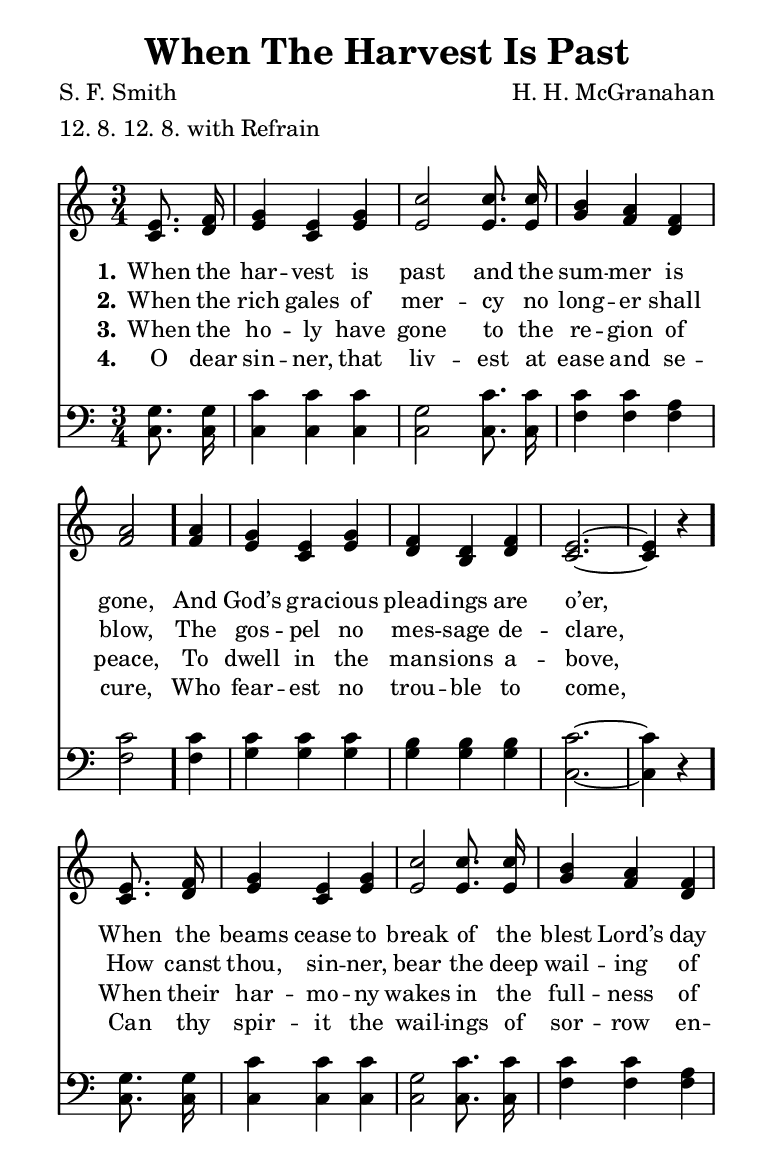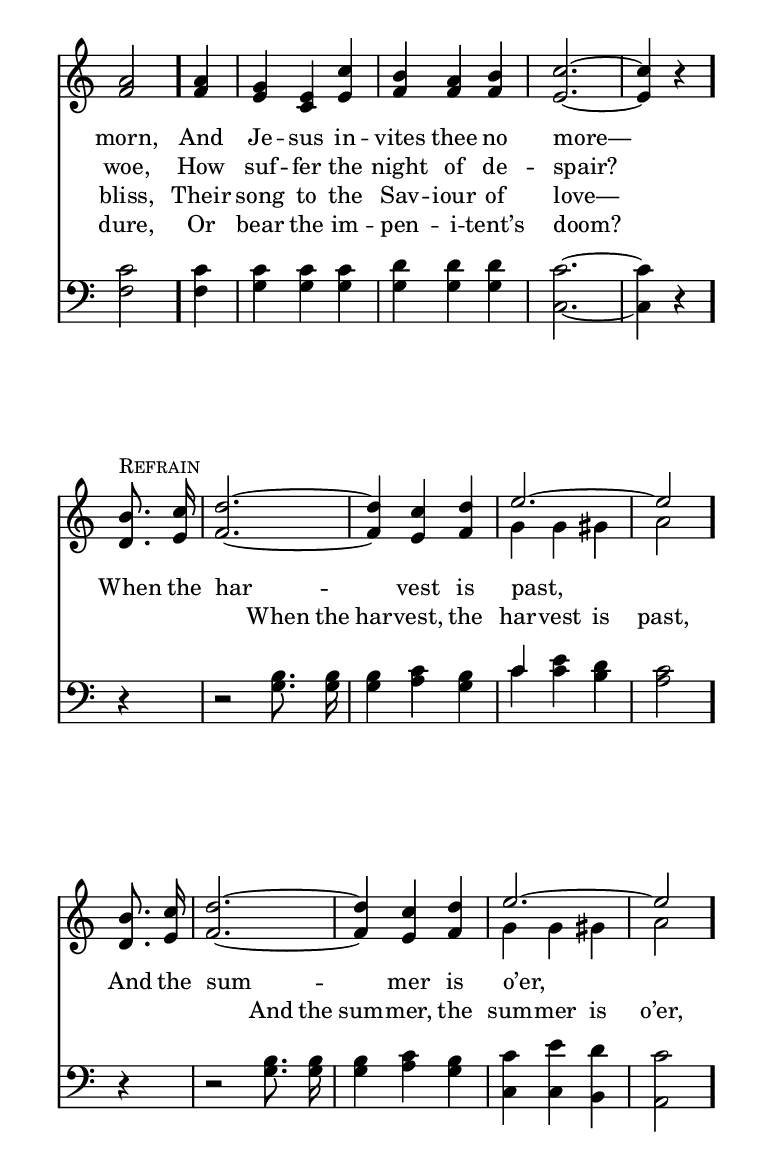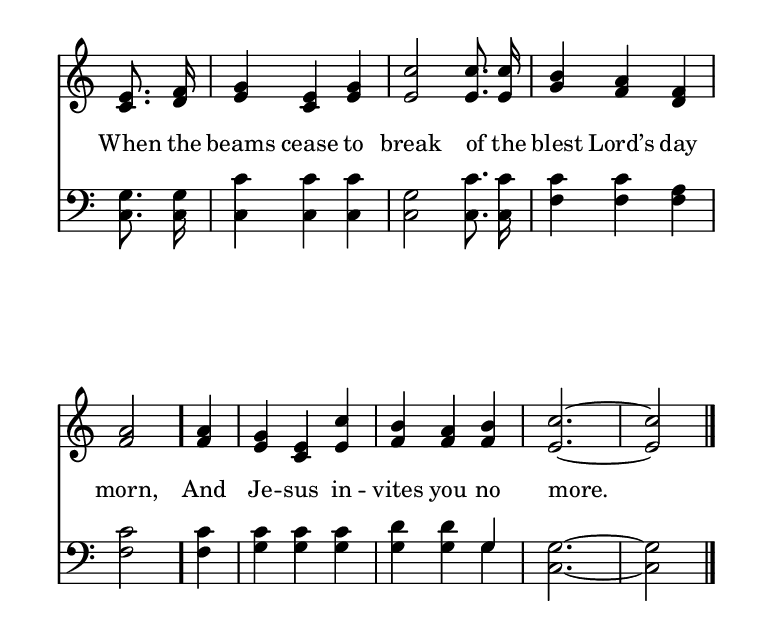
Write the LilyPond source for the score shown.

\include "common/global.ily"
\paper {
  \include "common/paper.ily"
  ragged-last-bottom = ##t
  page-count = #(cond (is-eogsized 2) (#t #f))
  system-count = #(cond (is-eogsized 7) (#t #f))
}

\header{
  hymnnumber = "136"
  title = "When The Harvest Is Past"
  tunename = ""
  meter = "12. 8. 12. 8. with Refrain"
  poet = "S. F. Smith"
  composer = "H. H. McGranahan"
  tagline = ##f
}

patternA = { e8. f16 | g4 e g | c2 c8. c16 | b4 a f | a2 }
patternB = { a4 | g e g | f d f | e2. ~ | e4 c }

global = {
  \include "common/overrides.ily"
  \override Staff.TimeSignature.style = #'numbered
  \time 3/4
  \override Score.MetronomeMark.transparent = ##t % hide all fermata changes too
  \tempo 4=110
  \key c \major
  \partial 4
  \autoBeamOff
}

notesSoprano = {
\global
\relative c' {

  e8. f16 | g4 e g | c2 c8. c16 | b4 a f | a2 \eogbreak
  a4 | g e g | f d f | e2. ~ | e4 r \eogbreak
  e8. f16 | g4 e g | c2 c8. c16 | b4 a f | a2 \eogbreak
  a4 | g e c' | b a b | c2. ~ | c4 r \eogbreak

  << s^\markup { \small \caps "Refrain" }
  { b8. c16 | d2. ~ | d4 c d | e2. ~ | e2 } >>
  b8. c16 | d2. ~ | d4 c d | e2. ~ | e2
  e,8. f16 | g4 e g | c2 c8. c16 | b4 a f | a2
  a4 | g e c' | b a b | c2. ~ | c2

  \bar "|."

}
}

notesAlto = {
\global
\relative e' {

  \changePitch \patternA { c d | e c e | e e e | g f d | f }
  \changePitch \patternB { f | e c e | d b d | c | c r }
  \changePitch \patternA { c d | e c e | e e e | g f d | f }
  \changePitch \patternB { f | e c e | f f f | e | e r }

  d8.  e16 | f2. ~ | f4 e f | g g gis | a2
  d,8. e16 | f2. ~ | f4 e f | g g gis | a2
  \changePitch \patternA { c, d | e c e | e e e | g f d | f }
  f4 | e c e | f f f | e2. ~ | e2

}
}

notesTenor = {
\global
\relative a {

  \changePitch \patternA { g g | c c c | g c c | c c a | c }
  \changePitch \patternB { c | c c c | b b b | c | c r }
  \changePitch \patternA { g g | c c c | g c c | c c a | c }
  \changePitch \patternB { c | c c c | d d d | c | c r }

  r4 | r2 b8. b16 | b4 c b | c e d | c2
  r4 | r2 b8. b16 | b4 c b | c e d | c2
  \changePitch \patternA { g g | c c c | g c c | c c a | c }
  c4 | c c c | d d g, | g2. ~ | g2

}
}

notesBass = {
\global
\relative f {

  \changePitch \patternA { c c | c c c | c c c | f f f | f }
  \changePitch \patternB { f | g g g | g g g | c, | c r }
  \changePitch \patternA { c c | c c c | c c c | f f f | f }
  \changePitch \patternB { f | g g g | g g g | c, | c r }

  r4 | r2 g'8. g16 | g4 a g | c c b | a2
  r4 | r2 g8. g16 | g4 a g | c, c b | a2
  \changePitch \patternA { c c | c c c | c c c | f f f | f }
  f4 | g g g | g g g | c,2. ~ | c2

}
}

Refrain = \lyricmode {

When the har -- vest is past, \bar "."
And the sum -- mer is o’er, \bar "."
When the beams cease to break of the blest Lord’s day morn, \bar "."
And Je -- sus in -- vites you no more. % "you" in refrain vs. "thee" in verses

}

wordsA = \lyricmode {
\set stanza = "1."

When the har -- vest is past and the sum -- mer is gone, \bar "."
And God’s gra -- cious plead -- ings are o’er, \bar "."
When the beams cease to break of the blest Lord’s day morn, \bar "."
And Je -- sus in -- vites thee no more— \bar "."

}

wordsB = \lyricmode {
\set stanza = "2."

When the rich gales of mer -- cy no long -- er shall blow,
The gos -- pel no mes -- sage de -- clare,
How canst thou, sin -- ner, bear the deep wail -- ing of woe,
How suf -- fer the night of de -- spair?

\Refrain

}

wordsC = \lyricmode {
\set stanza = "3."

When the ho -- ly have gone to the re -- gion of peace,
To dwell in the man -- sions a -- bove,
When their har -- mo -- ny wakes in the full -- ness of bliss,
Their song to the Sav -- iour of love—

}

wordsD = \lyricmode {
\set stanza = "4."

O dear sin -- ner, that liv -- est at ease and se -- cure,
Who fear -- est no trou -- ble to come,
Can thy spir -- it the wail -- ings of sor -- row en -- dure,
Or bear the im -- pen -- i -- tent’s doom?

}

underWords = \lyricmode {

{ \repeat unfold 40 { \skip 4 } }
When the har -- vest, the har -- vest is past,
And the sum -- mer, the sum -- mer is o’er,

}

\score {
  \context ChoirStaff <<
    \context Staff = upper <<
      \set Staff.autoBeaming = ##f
      \set ChoirStaff.systemStartDelimiter = #'SystemStartBar
      \set ChoirStaff.printPartCombineTexts = ##f
      \partcombine #'(2 . 9) \notesSoprano \notesAlto
      \context NullVoice = sopranos { \voiceOne << \notesSoprano >> }
      \context NullVoice = altos { \voiceTwo << \notesAlto >> }
      \context Lyrics = one   \lyricsto sopranos \wordsA
      \context Lyrics = two   \lyricsto sopranos \wordsB
      \context Lyrics = three \lyricsto sopranos \wordsC
      \context Lyrics = four  \lyricsto sopranos \wordsD
    >>
    \context Staff = men <<
      \set Staff.autoBeaming = ##f
      \clef bass
      \set ChoirStaff.printPartCombineTexts = ##f
      \partcombine #'(2 . 9) \notesTenor \notesBass
      \context NullVoice = tenors { \voiceOne << \notesTenor >> }
      \context NullVoice = basses { \voiceTwo << \notesBass >> }
    >>
    \context Lyrics = three \lyricsto tenors \underWords
  >>
  \layout {
    \include "common/layout.ily"
  }
  \midi{
    \include "common/midi.ily"
  }
}

\version "2.19.49"  % necessary for upgrading to future LilyPond versions.

% vi:set et ts=2 sw=2 ai nocindent syntax=lilypond:
